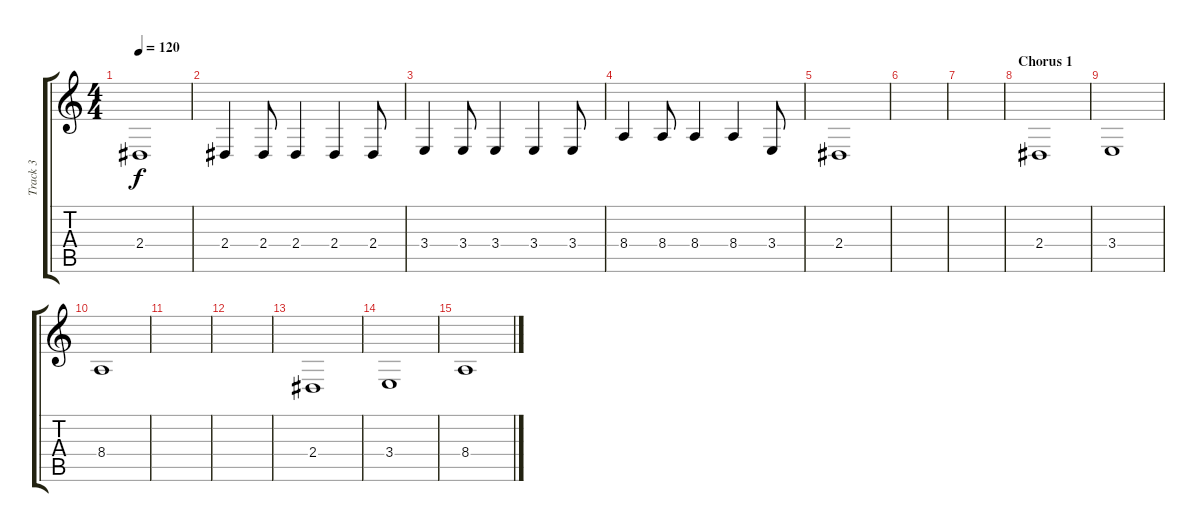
\track ("Track 3" "Track 3") {instrument englishhorn}
\staff {score tabs}
\tuning (Eb4 Bb3 Gb3 Db3 Ab2 Eb2) {hide}
\ts (4 4)
\tempo 120
\clef g2
\ks c
2.4.1{dy f} |
2.4.4 2.4.8 2.4.4 2.4.4 2.4.8 |
3.4.4 3.4.8 3.4.4 3.4.4 3.4.8 |
8.4.4 8.4.8 8.4.4 8.4.4 3.4.8 |
2.4.1 |
|
|
\section ("" "Chorus 1")
2.4.1 |
3.4.1 |
8.4.1 |
|
|
2.4.1 |
3.4.1 |
8.4.1
